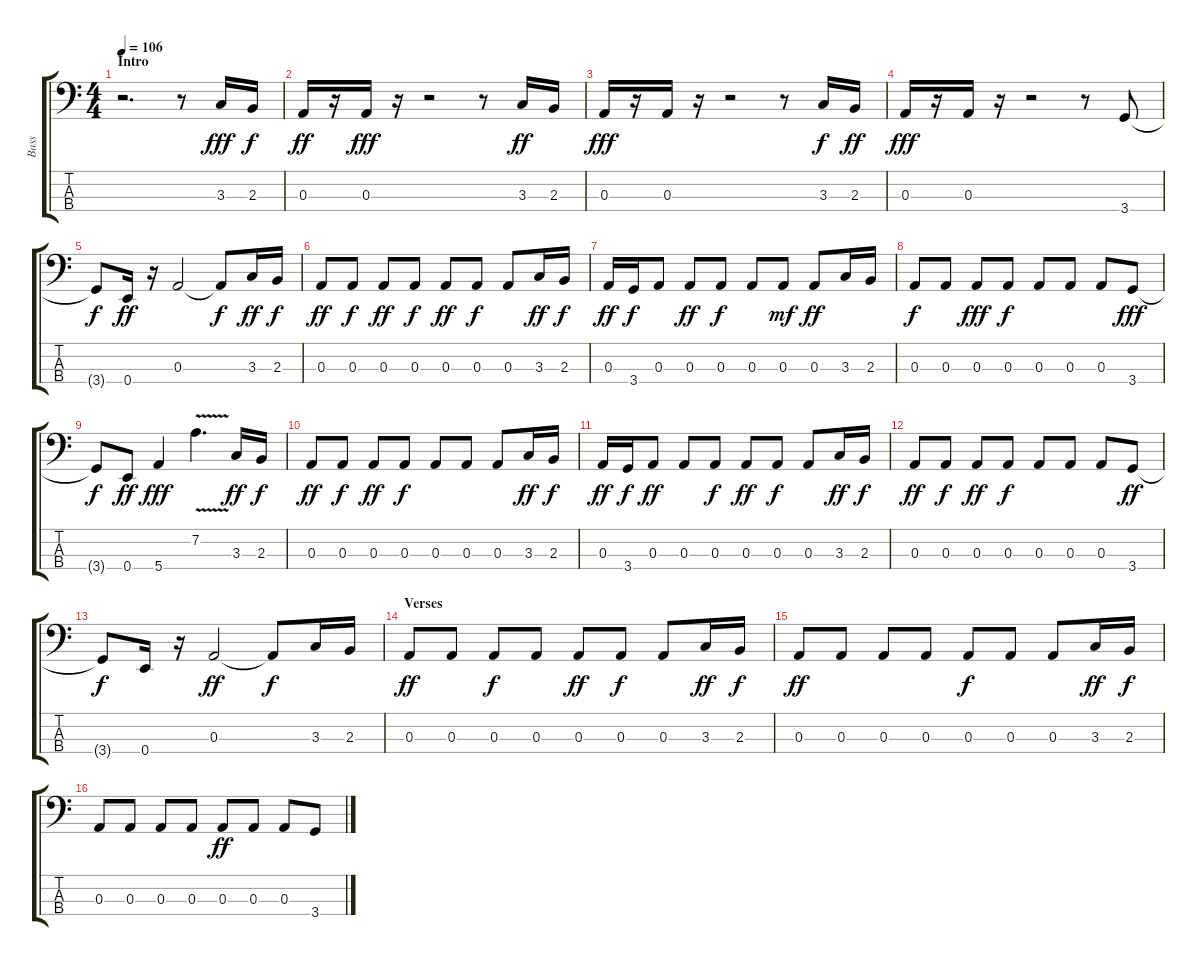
\track ("Bass" "Bass") {instrument electricbassfinger}
\staff {score tabs}
\tuning (G2 D2 A1 E1) {hide}
\ts (4 4)
\section ("" "Intro")
\tempo 106
\clef f4
\ks c
r.2{d dy fff instrument electricbassfinger} r.8 3.3.16 2.3.16{dy f} |
0.3.16{dy ff} r.16 0.3.16{dy fff} r.16 r.2 r.8 3.3.16{dy ff} 2.3.16 |
0.3.16{dy fff} r.16 0.3.16 r.16 r.2 r.8 3.3.16{dy f} 2.3.16{dy ff} |
0.3.16{dy fff} r.16 0.3.16 r.16 r.2 r.8 3.4.8 |
3.4{t}.8{dy f} 0.4.16{dy ff} r.16 0.3.2 0.3{t}.8{dy f} 3.3.16{dy ff} 2.3.16{dy f} |
0.3.8{dy ff} 0.3.8{dy f} 0.3.8{dy ff} 0.3.8{dy f} 0.3.8{dy ff} 0.3.8{dy f} 0.3.8 3.3.16{dy ff} 2.3.16{dy f} |
0.3.16{dy ff} 3.4.16{dy f} 0.3.8 0.3.8{dy ff} 0.3.8{dy f} 0.3.8 0.3.8{dy mf} 0.3.8{dy ff} 3.3.16 2.3.16 |
0.3.8{dy f} 0.3.8 0.3.8{dy fff} 0.3.8{dy f} 0.3.8 0.3.8 0.3.8 3.4.8{dy fff} |
3.4{t}.8{dy f} 0.4.8{dy ff} 5.4.4{dy fff} 7.2{v}.4{d} 3.3.16{dy ff} 2.3.16{dy f} |
0.3.8{dy ff} 0.3.8{dy f} 0.3.8{dy ff} 0.3.8{dy f} 0.3.8 0.3.8 0.3.8 3.3.16{dy ff} 2.3.16{dy f} |
0.3.16{dy ff} 3.4.16{dy f} 0.3.8{dy ff} 0.3.8 0.3.8{dy f} 0.3.8{dy ff} 0.3.8{dy f} 0.3.8 3.3.16{dy ff} 2.3.16{dy f} |
0.3.8{dy ff} 0.3.8{dy f} 0.3.8{dy ff} 0.3.8{dy f} 0.3.8 0.3.8 0.3.8 3.4.8{dy ff} |
3.4{t}.8{dy f} 0.4.16 r.16 0.3.2{dy ff} 0.3{t}.8{dy f} 3.3.16 2.3.16 |
\section ("" "Verses")
0.3.8{dy ff} 0.3.8 0.3.8{dy f} 0.3.8 0.3.8{dy ff} 0.3.8{dy f} 0.3.8 3.3.16{dy ff} 2.3.16{dy f} |
0.3.8{dy ff} 0.3.8 0.3.8 0.3.8 0.3.8{dy f} 0.3.8 0.3.8 3.3.16{dy ff} 2.3.16{dy f} |
0.3.8 0.3.8 0.3.8 0.3.8 0.3.8{dy ff} 0.3.8 0.3.8 3.4.8
